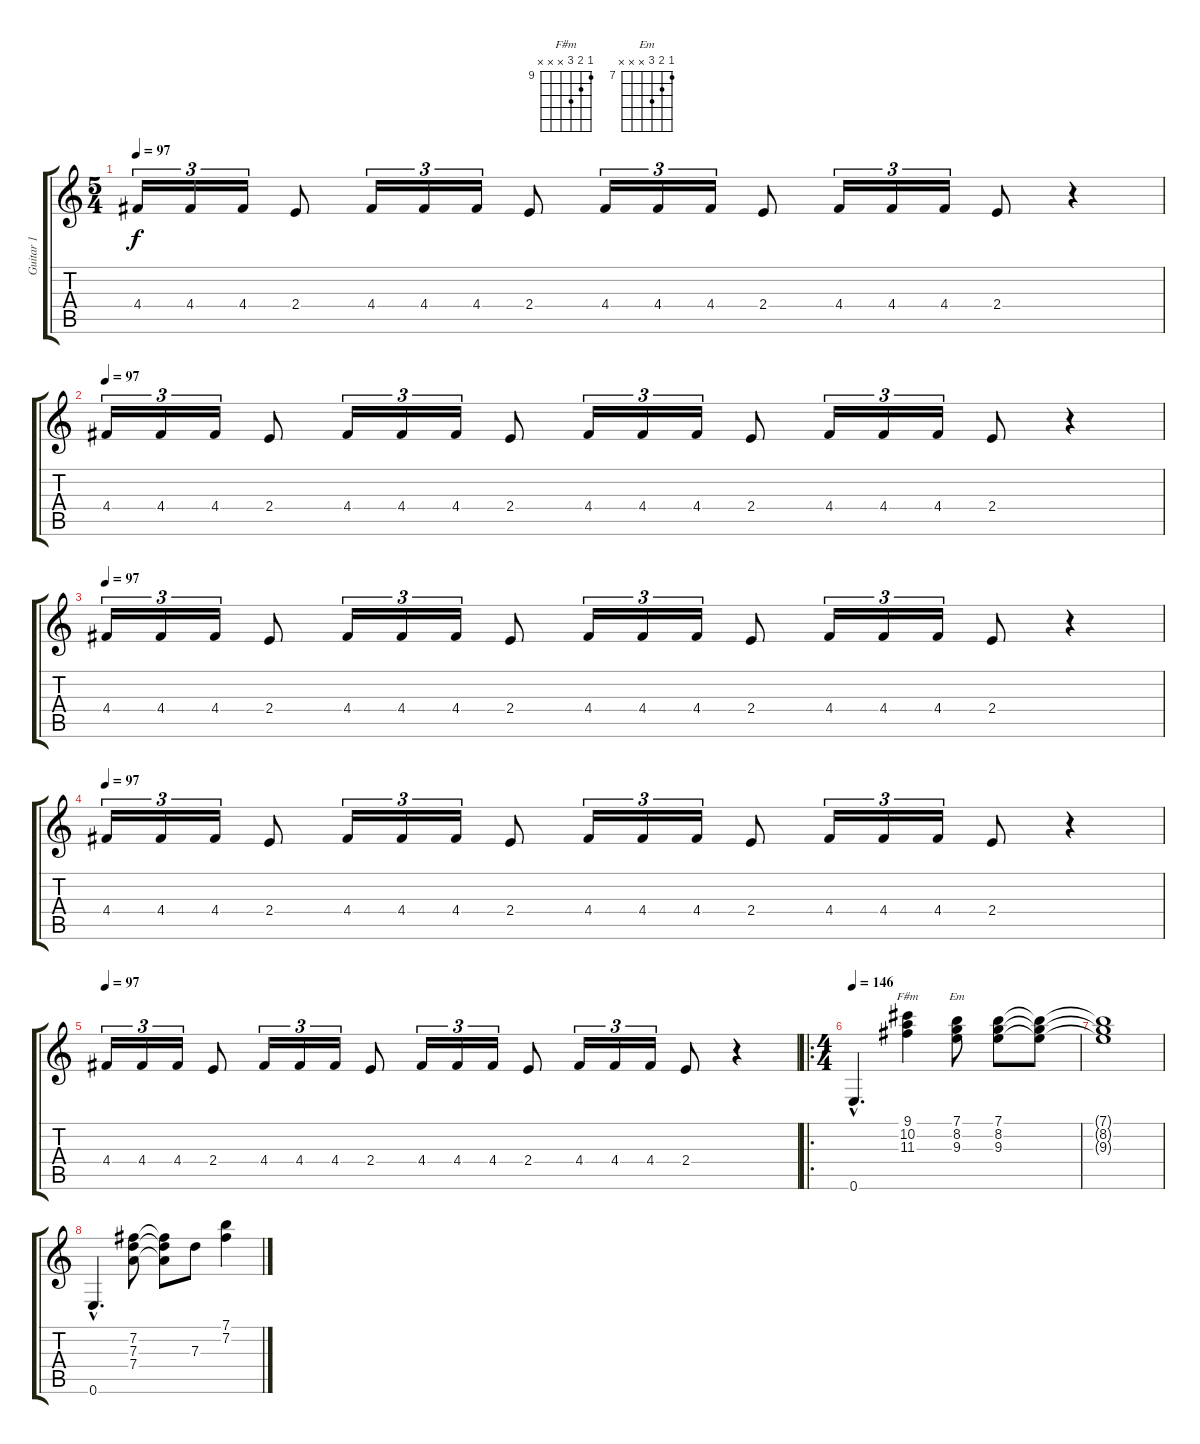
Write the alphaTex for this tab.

\track ("Guitar 1" "Guitar 1") {instrument overdrivenguitar}
\staff {score tabs}
\tuning (E4 B3 G3 D3 A2 E2) {hide}
\chord ("F#m" 9 10 11 x x x) {firstfret 9}
\chord ("Em" 7 8 9 x x x) {firstfret 7}
\ts (5 4)
\tempo 97
\clef g2
\ks c
4.4.16{tu (3 2) dy f} 4.4.16{tu (3 2)} 4.4.16{tu (3 2)} 2.4.8 4.4.16{tu (3 2)} 4.4.16{tu (3 2)} 4.4.16{tu (3 2)} 2.4.8 4.4.16{tu (3 2)} 4.4.16{tu (3 2)} 4.4.16{tu (3 2)} 2.4.8 4.4.16{tu (3 2)} 4.4.16{tu (3 2)} 4.4.16{tu (3 2)} 2.4.8 r.4 |
\tempo 97
4.4.16{tu (3 2)} 4.4.16{tu (3 2)} 4.4.16{tu (3 2)} 2.4.8 4.4.16{tu (3 2)} 4.4.16{tu (3 2)} 4.4.16{tu (3 2)} 2.4.8 4.4.16{tu (3 2)} 4.4.16{tu (3 2)} 4.4.16{tu (3 2)} 2.4.8 4.4.16{tu (3 2)} 4.4.16{tu (3 2)} 4.4.16{tu (3 2)} 2.4.8 r.4 |
\tempo 97
4.4.16{tu (3 2)} 4.4.16{tu (3 2)} 4.4.16{tu (3 2)} 2.4.8 4.4.16{tu (3 2)} 4.4.16{tu (3 2)} 4.4.16{tu (3 2)} 2.4.8 4.4.16{tu (3 2)} 4.4.16{tu (3 2)} 4.4.16{tu (3 2)} 2.4.8 4.4.16{tu (3 2)} 4.4.16{tu (3 2)} 4.4.16{tu (3 2)} 2.4.8 r.4 |
\tempo 97
4.4.16{tu (3 2)} 4.4.16{tu (3 2)} 4.4.16{tu (3 2)} 2.4.8 4.4.16{tu (3 2)} 4.4.16{tu (3 2)} 4.4.16{tu (3 2)} 2.4.8 4.4.16{tu (3 2)} 4.4.16{tu (3 2)} 4.4.16{tu (3 2)} 2.4.8 4.4.16{tu (3 2)} 4.4.16{tu (3 2)} 4.4.16{tu (3 2)} 2.4.8 r.4 |
\tempo 97
4.4.16{tu (3 2)} 4.4.16{tu (3 2)} 4.4.16{tu (3 2)} 2.4.8 4.4.16{tu (3 2)} 4.4.16{tu (3 2)} 4.4.16{tu (3 2)} 2.4.8 4.4.16{tu (3 2)} 4.4.16{tu (3 2)} 4.4.16{tu (3 2)} 2.4.8 4.4.16{tu (3 2)} 4.4.16{tu (3 2)} 4.4.16{tu (3 2)} 2.4.8 r.4 |
\ro
\ts (4 4)
\tempo 146
0.6{hac}.4{d} (9.1 10.2 11.3).4{ch "F#m"} (7.1 8.2 9.3).8{ch "Em"} (7.1 8.2 9.3).8 (7.1{t} 8.2{t} 9.3{t}).8 |
(7.1{t} 8.2{t} 9.3{t}).1 |
0.6{hac}.4{d} (7.2 7.3 7.4).8 (7.2{t} 7.3{t} 7.4{t}).8 7.3.8 (7.1 7.2).4
